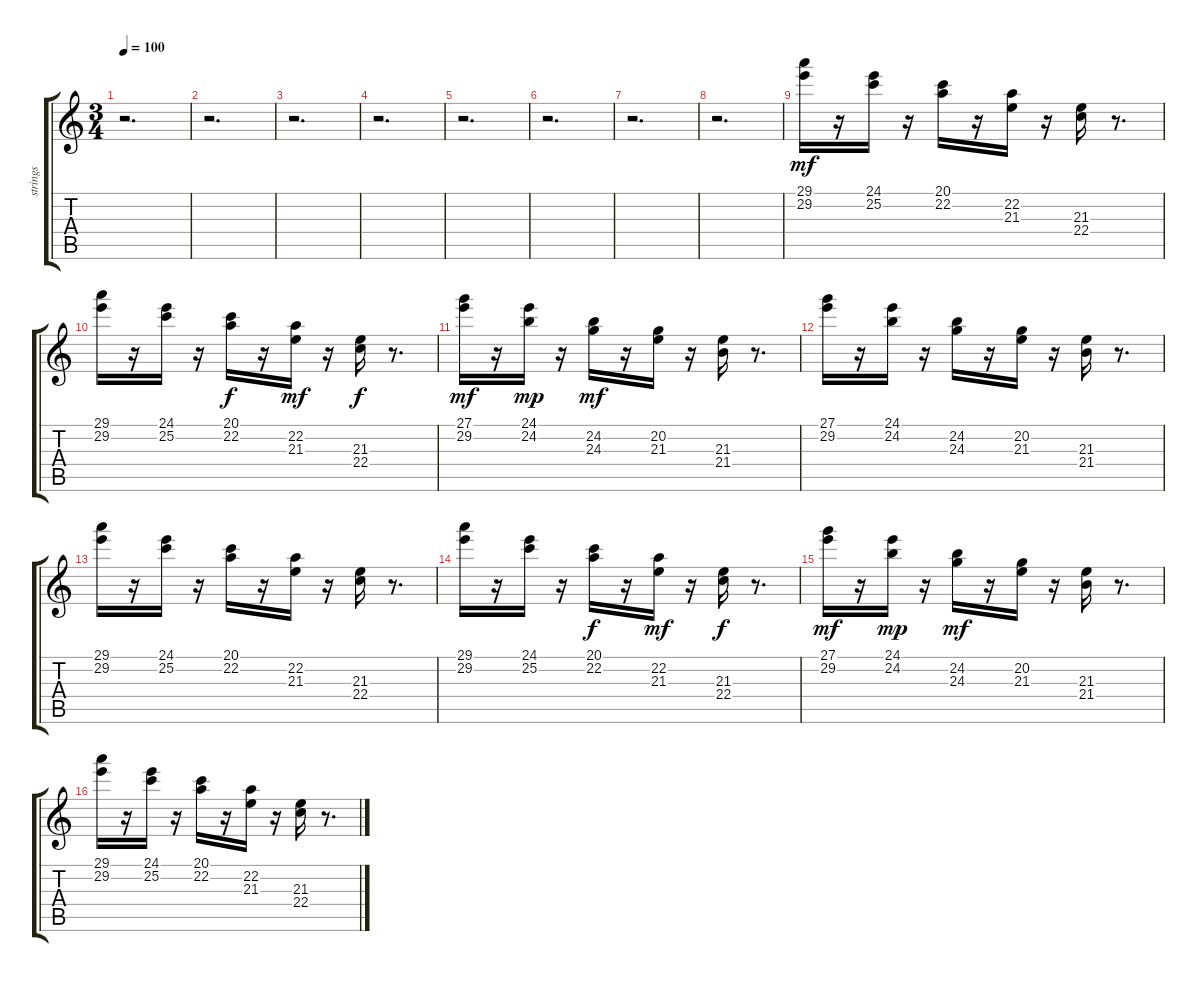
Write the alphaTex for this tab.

\track ("strings" "strings") {instrument stringensemble1}
\staff {score tabs}
\tuning (E4 B3 G3 D3 A2 E2) {hide}
\ts (3 4)
\tempo 100
\clef g2
\ks c
r.2{d dy mf} |
r.2{d} |
r.2{d} |
r.2{d} |
r.2{d} |
r.2{d} |
r.2{d} |
r.2{d} |
(29.1 29.2).16 r.16 (24.1 25.2).16 r.16 (20.1 22.2).16 r.16 (22.2 21.3).16 r.16 (21.3 22.4).16 r.8{d} |
(29.1 29.2).16 r.16 (24.1 25.2).16 r.16 (20.1 22.2).16{dy f} r.16 (22.2 21.3).16{dy mf} r.16 (21.3 22.4).16{dy f} r.8{d} |
(27.1 29.2).16{dy mf} r.16 (24.1 24.2).16{dy mp} r.16 (24.2 24.3).16{dy mf} r.16 (20.2 21.3).16 r.16 (21.3 21.4).16 r.8{d} |
(27.1 29.2).16 r.16 (24.1 24.2).16 r.16 (24.2 24.3).16 r.16 (20.2 21.3).16 r.16 (21.3 21.4).16 r.8{d} |
(29.1 29.2).16 r.16 (24.1 25.2).16 r.16 (20.1 22.2).16 r.16 (22.2 21.3).16 r.16 (21.3 22.4).16 r.8{d} |
(29.1 29.2).16 r.16 (24.1 25.2).16 r.16 (20.1 22.2).16{dy f} r.16 (22.2 21.3).16{dy mf} r.16 (21.3 22.4).16{dy f} r.8{d} |
(27.1 29.2).16{dy mf} r.16 (24.1 24.2).16{dy mp} r.16 (24.2 24.3).16{dy mf} r.16 (20.2 21.3).16 r.16 (21.3 21.4).16 r.8{d} |
(29.1 29.2).16 r.16 (24.1 25.2).16 r.16 (20.1 22.2).16 r.16 (22.2 21.3).16 r.16 (21.3 22.4).16 r.8{d}
